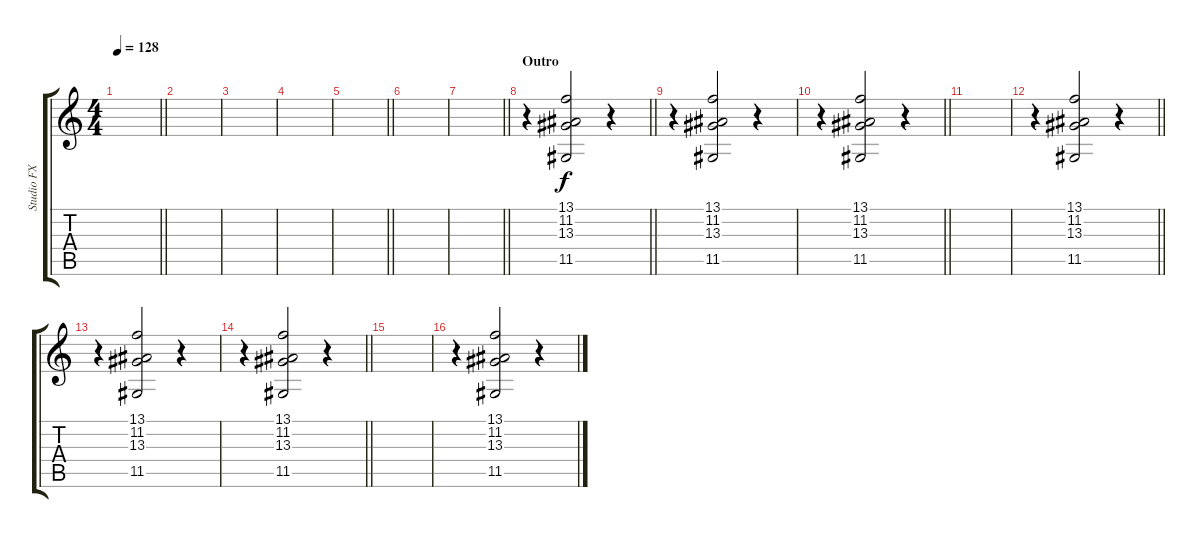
\track ("Studio FX" "Studio FX") {instrument applause}
\staff {score tabs}
\tuning (E4 B3 G3 D3 A2 D2) {hide}
\ts (4 4)
\tempo 128
\clef g2
\barLineRight lightlight
\ks c
|
|
|
|
\barLineRight lightlight
|
|
\barLineRight lightlight
|
\section ("" "Outro")
\barLineRight lightlight
r.4 (13.1 11.2 13.3 11.5).2 r.4 |
r.4 (13.1 11.2 13.3 11.5).2 r.4 |
\barLineRight lightlight
r.4 (13.1 11.2 13.3 11.5).2 r.4 |
|
\barLineRight lightlight
r.4 (13.1 11.2 13.3 11.5).2 r.4 |
r.4 (13.1 11.2 13.3 11.5).2 r.4 |
\barLineRight lightlight
r.4 (13.1 11.2 13.3 11.5).2 r.4 |
|
r.4 (13.1 11.2 13.3 11.5).2 r.4
